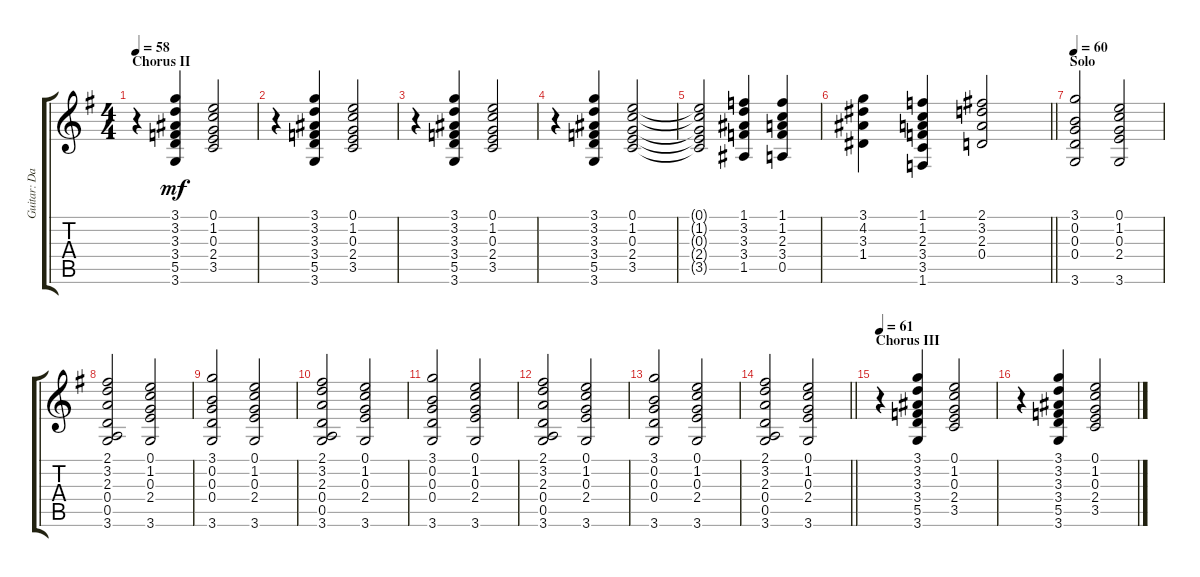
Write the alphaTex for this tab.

\track ("Guitar: Dave" "Guitar: Da") {instrument acousticguitarnylon}
\staff {score tabs}
\tuning (E4 B3 G3 D3 A2 E2) {hide}
\ts (4 4)
\section ("" "Chorus II")
\tempo 58
\clef g2
\ks g
r.4{dy mf} (3.1 3.2 3.3 3.4 5.5 3.6).4 (0.1 1.2 0.3 2.4 3.5).2 |
r.4 (3.1 3.2 3.3 3.4 5.5 3.6).4 (0.1 1.2 0.3 2.4 3.5).2 |
r.4 (3.1 3.2 3.3 3.4 5.5 3.6).4 (0.1 1.2 0.3 2.4 3.5).2 |
r.4 (3.1 3.2 3.3 3.4 5.5 3.6).4 (0.1 1.2 0.3 2.4 3.5).2 |
(0.1{t} 1.2{t} 0.3{t} 2.4{t} 3.5{t}).2 (1.1 3.2 3.3 3.4 1.5).4 (1.1 1.2 2.3 3.4 0.5).4 |
\barLineRight lightlight
(3.1 4.2 3.3 1.4).4 (1.1 1.2 2.3 3.4 3.5 1.6).4 (2.1 3.2 2.3 0.4).2 |
\section ("" "Solo")
\tempo 60
(3.1 0.2 0.3 0.4 3.6).2 (0.1 1.2 0.3 2.4 3.6).2 |
(2.1 3.2 2.3 0.4 0.5 3.6).2 (0.1 1.2 0.3 2.4 3.6).2 |
(3.1 0.2 0.3 0.4 3.6).2 (0.1 1.2 0.3 2.4 3.6).2 |
(2.1 3.2 2.3 0.4 0.5 3.6).2 (0.1 1.2 0.3 2.4 3.6).2 |
(3.1 0.2 0.3 0.4 3.6).2 (0.1 1.2 0.3 2.4 3.6).2 |
(2.1 3.2 2.3 0.4 0.5 3.6).2 (0.1 1.2 0.3 2.4 3.6).2 |
(3.1 0.2 0.3 0.4 3.6).2 (0.1 1.2 0.3 2.4 3.6).2 |
\barLineRight lightlight
(2.1 3.2 2.3 0.4 0.5 3.6).2 (0.1 1.2 0.3 2.4 3.6).2 |
\section ("" "Chorus III")
\tempo 61
r.4 (3.1 3.2 3.3 3.4 5.5 3.6).4 (0.1 1.2 0.3 2.4 3.5).2 |
r.4 (3.1 3.2 3.3 3.4 5.5 3.6).4 (0.1 1.2 0.3 2.4 3.5).2
